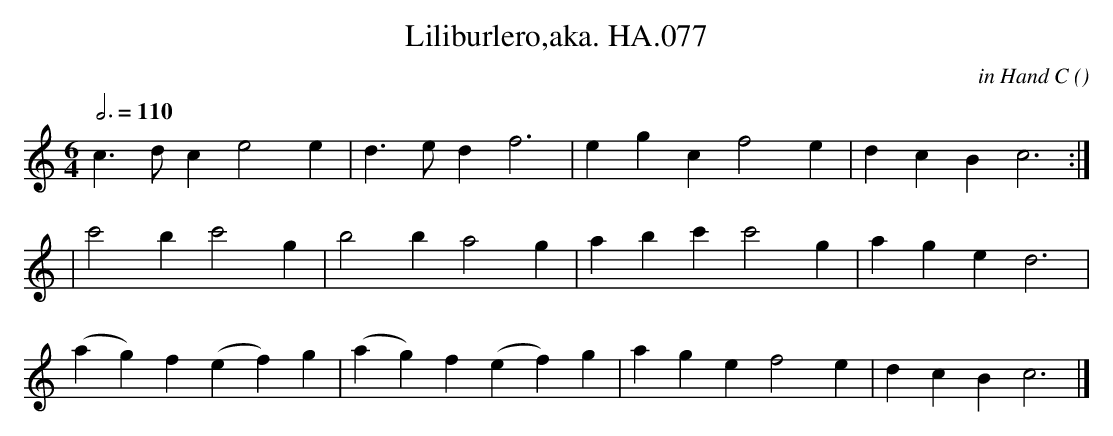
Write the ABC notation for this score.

X:1
T:Liliburlero,aka. HA.077
M:6/4
L:1/4
Q:3/4=110
C:in Hand C
O:
K:C
c>dc e2e|d>ed f3|egc f2e|dcB c3:|
|c'2b c'2g|b2b a2g|abc' c'2g|age d3|
(ag)f (ef)g|(ag)f (ef)g|age f2e|dcB c3|]
